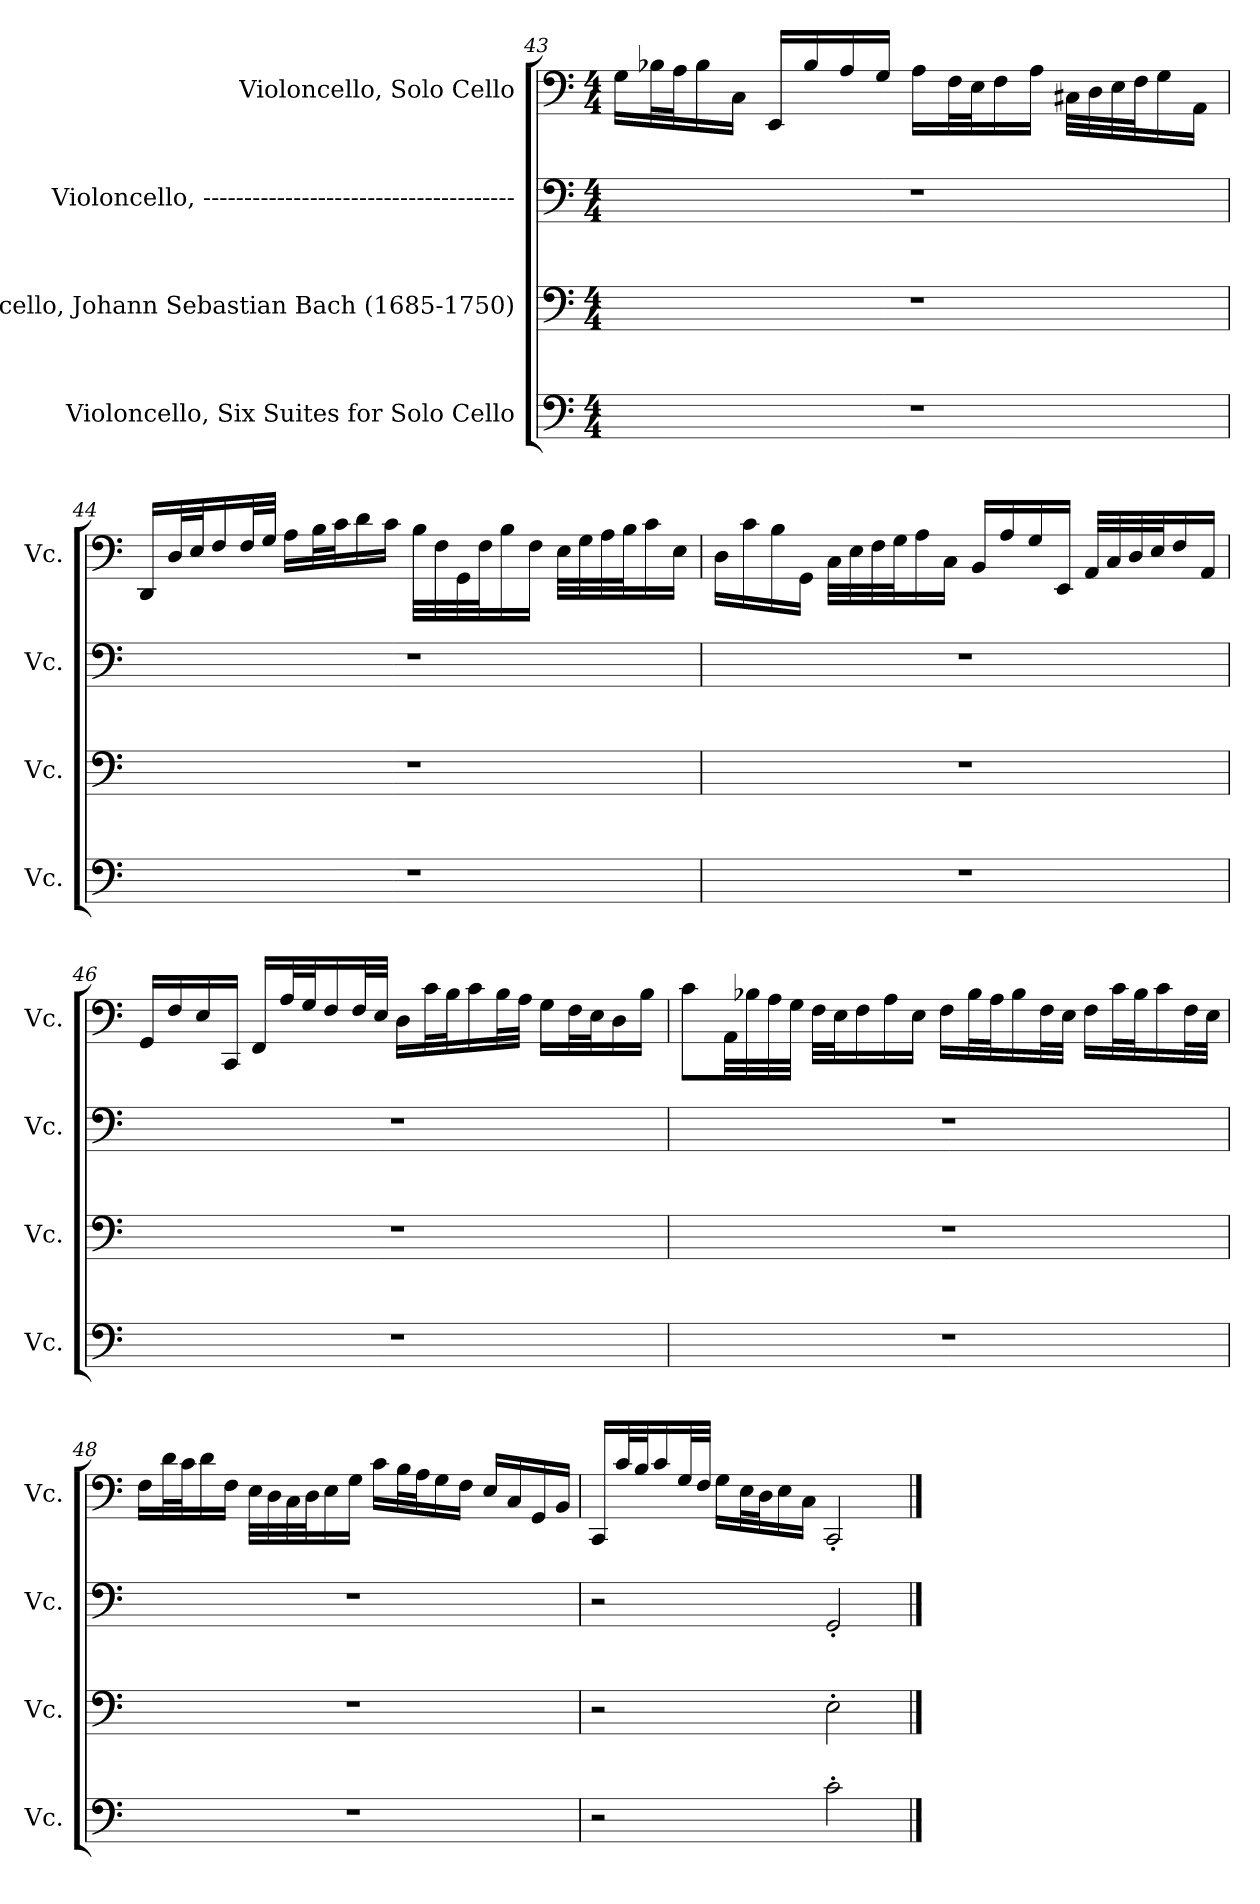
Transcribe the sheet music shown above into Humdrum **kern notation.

**kern	**kern	**kern	**kern
*part4	*part3	*part2	*part1
*staff4	*staff3	*staff2	*staff1
*I"Violoncello, Six Suites for Solo Cello	*I"Violoncello, Johann Sebastian Bach  (1685-1750)	*I"Violoncello, --------------------------------------	*I"Violoncello, Solo Cello
*I'Vc.	*I'Vc.	*I'Vc.	*I'Vc.
*clefF4	*clefF4	*clefF4	*clefF4
*k[]	*k[]	*k[]	*k[]
*M4/4	*M4/4	*M4/4	*M4/4
=43	=43	=43	=43
1r	1r	1r	16G\LL
.	.	.	32B-X\L
.	.	.	32A\J
.	.	.	16B-\
.	.	.	16C\JJ
.	.	.	16EE/LL
.	.	.	16B-/
.	.	.	16A/
.	.	.	16G/JJ
.	.	.	16A\LL
.	.	.	32F\L
.	.	.	32E\J
.	.	.	16F\
.	.	.	16A\JJ
.	.	.	32C#X\LLL
.	.	.	32D\
.	.	.	32E\
.	.	.	32F\J
.	.	.	16G\
.	.	.	16AA\JJ
!!LO:LB:g=z
=44	=44	=44	=44
1r	1r	1r	16DD/LL
.	.	.	32D/L
.	.	.	32E/J
.	.	.	16F/
.	.	.	32F/L
.	.	.	32G/JJJ
.	.	.	16A\LL
.	.	.	32B\L
.	.	.	32c\J
.	.	.	16d\
.	.	.	16c\JJ
.	.	.	32B\LLL
.	.	.	32F\
.	.	.	32GG\
.	.	.	32F\J
.	.	.	16B\
.	.	.	16F\JJ
.	.	.	32E\LLL
.	.	.	32G\
.	.	.	32A\
.	.	.	32B\J
.	.	.	16c\
.	.	.	16E\JJ
=45	=45	=45	=45
1r	1r	1r	16D\LL
.	.	.	16c\
.	.	.	16B\
.	.	.	16GG\JJ
.	.	.	32C\LLL
.	.	.	32E\
.	.	.	32F\
.	.	.	32G\J
.	.	.	16A\
.	.	.	16C\JJ
.	.	.	16BB/LL
.	.	.	16A/
.	.	.	16G/
.	.	.	16EE/JJ
.	.	.	32AA/LLL
.	.	.	32C/
.	.	.	32D/
.	.	.	32E/J
.	.	.	16F/
.	.	.	16AA/JJ
!!LO:LB:g=z
=46	=46	=46	=46
1r	1r	1r	16GG/LL
.	.	.	16F/
.	.	.	16E/
.	.	.	16CC/JJ
.	.	.	16FF/LL
.	.	.	32A/L
.	.	.	32G/J
.	.	.	16F/
.	.	.	32F/L
.	.	.	32E/JJJ
.	.	.	16D\LL
.	.	.	32c\L
.	.	.	32B\J
.	.	.	16c\
.	.	.	32B\L
.	.	.	32A\JJJ
.	.	.	16G\LL
.	.	.	32F\L
.	.	.	32E\J
.	.	.	16D\
.	.	.	16B\JJ
=47	=47	=47	=47
1r	1r	1r	8c\L
.	.	.	32AA\LL
.	.	.	32B-X\
.	.	.	32A\
.	.	.	32G\JJJ
.	.	.	32F\LLL
.	.	.	32E\J
.	.	.	16F\
.	.	.	16A\
.	.	.	16E\JJ
.	.	.	16F\LL
.	.	.	32B-\L
.	.	.	32A\J
.	.	.	16B-\
.	.	.	32F\L
.	.	.	32E\JJJ
.	.	.	16F\LL
.	.	.	32c\L
.	.	.	32B-\J
.	.	.	16c\
.	.	.	32F\L
.	.	.	32E\JJJ
!!LO:PB:g=z
=48	=48	=48	=48
1r	1r	1r	16F\LL
.	.	.	32d\L
.	.	.	32c\J
.	.	.	16d\
.	.	.	16F\JJ
.	.	.	32E\LLL
.	.	.	32D\
.	.	.	32C\
.	.	.	32D\J
.	.	.	16E\
.	.	.	16G\JJ
.	.	.	16c\LL
.	.	.	32B\L
.	.	.	32A\J
.	.	.	16G\
.	.	.	16F\JJ
.	.	.	16E/LL
.	.	.	16C/
.	.	.	16GG/
.	.	.	16BB/JJ
=49	=49	=49	=49
2r	2r	2r	16CC/LL
.	.	.	32c/L
.	.	.	32B/J
.	.	.	16c/
.	.	.	32G/L
.	.	.	32F/JJJ
.	.	.	16G\LL
.	.	.	32E\L
.	.	.	32D\J
.	.	.	16E\
.	.	.	16C\JJ
2c'\	2E'\	2GG'/	2CC'/
==	==	==	==
*-	*-	*-	*-
